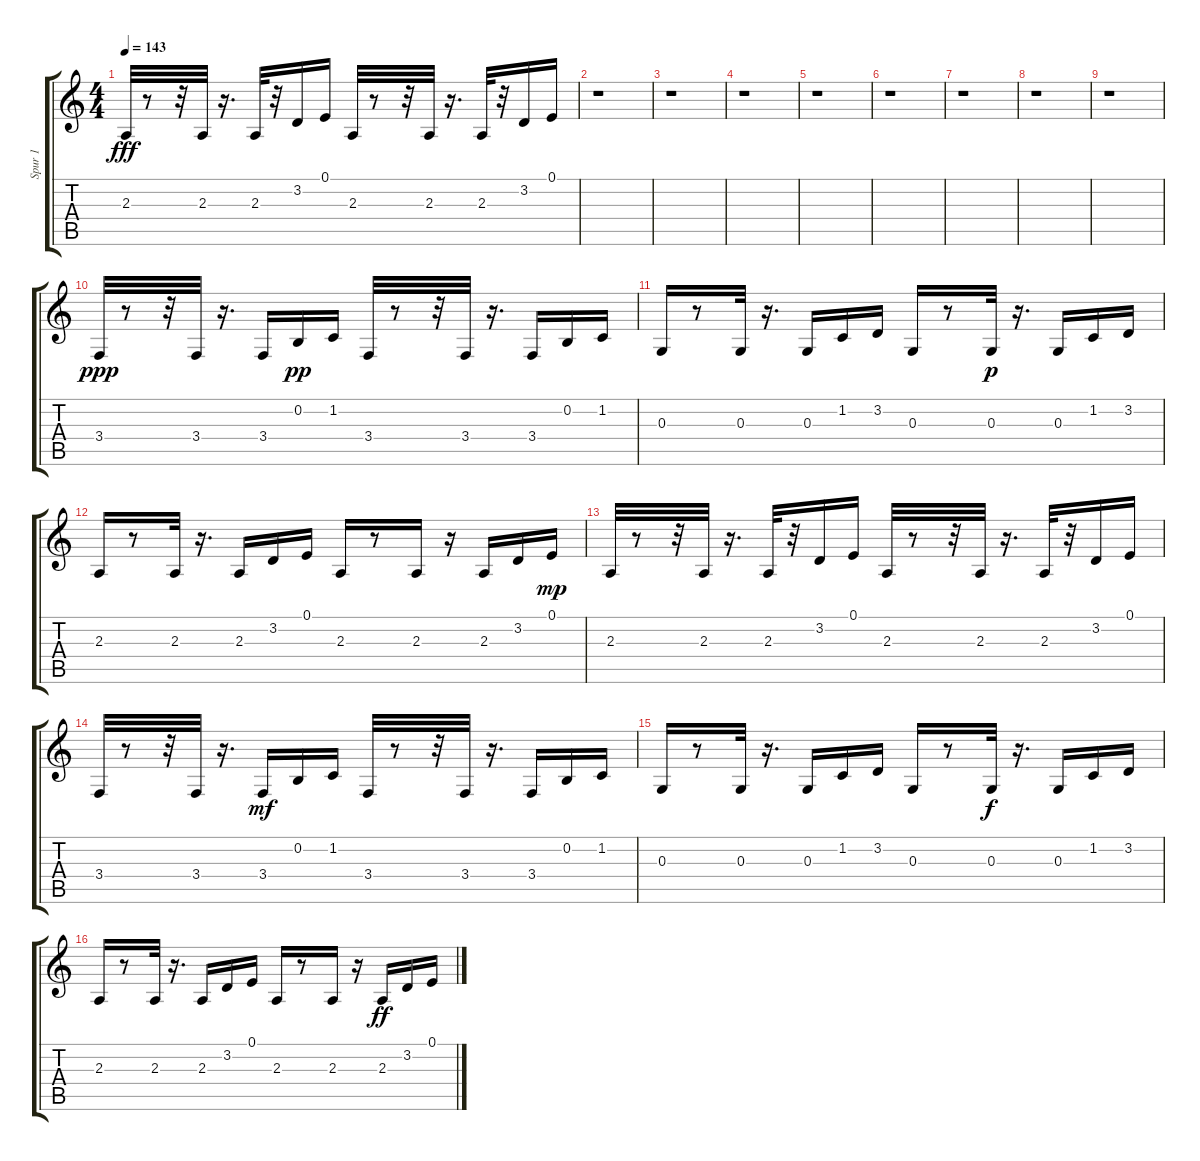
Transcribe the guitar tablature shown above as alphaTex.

\track ("Spur 1" "Spur 1") {instrument lead2sawtooth}
\staff {score tabs}
\tuning (E4 B3 G3 D3 A2 E2) {hide}
\ts (4 4)
\tempo 143
\clef g2
\ks c
2.3.32{dy fff} r.8 r.32 2.3.32 r.16{d} 2.3.32 r.32 3.2.16 0.1.16 2.3.32 r.8 r.32 2.3.32 r.16{d} 2.3.32 r.32 3.2.16 0.1.16 |
r.1 |
r.1 |
r.1 |
r.1 |
r.1 |
r.1 |
r.1 |
r.1 |
3.4.32{dy ppp} r.8 r.32 3.4.32 r.16{d} 3.4.16 0.2.16{dy pp} 1.2.16 3.4.32 r.8 r.32 3.4.32 r.16{d} 3.4.16 0.2.16 1.2.16 |
0.3.16 r.8 0.3.32 r.16{d} 0.3.16 1.2.16 3.2.16 0.3.16 r.8 0.3.32{dy p} r.16{d} 0.3.16 1.2.16 3.2.16 |
2.3.16 r.8 2.3.32 r.16{d} 2.3.16 3.2.16 0.1.16 2.3.16 r.8 2.3.16 r.16 2.3.16 3.2.16 0.1.16{dy mp} |
2.3.32 r.8 r.32 2.3.32 r.16{d} 2.3.32 r.32 3.2.16 0.1.16 2.3.32 r.8 r.32 2.3.32 r.16{d} 2.3.32 r.32 3.2.16 0.1.16 |
3.4.32 r.8 r.32 3.4.32 r.16{d} 3.4.16{dy mf} 0.2.16 1.2.16 3.4.32 r.8 r.32 3.4.32 r.16{d} 3.4.16 0.2.16 1.2.16 |
0.3.16 r.8 0.3.32 r.16{d} 0.3.16 1.2.16 3.2.16 0.3.16 r.8 0.3.32{dy f} r.16{d} 0.3.16 1.2.16 3.2.16 |
2.3.16 r.8 2.3.32 r.16{d} 2.3.16 3.2.16 0.1.16 2.3.16 r.8 2.3.16 r.16 2.3.16{dy ff} 3.2.16 0.1.16
